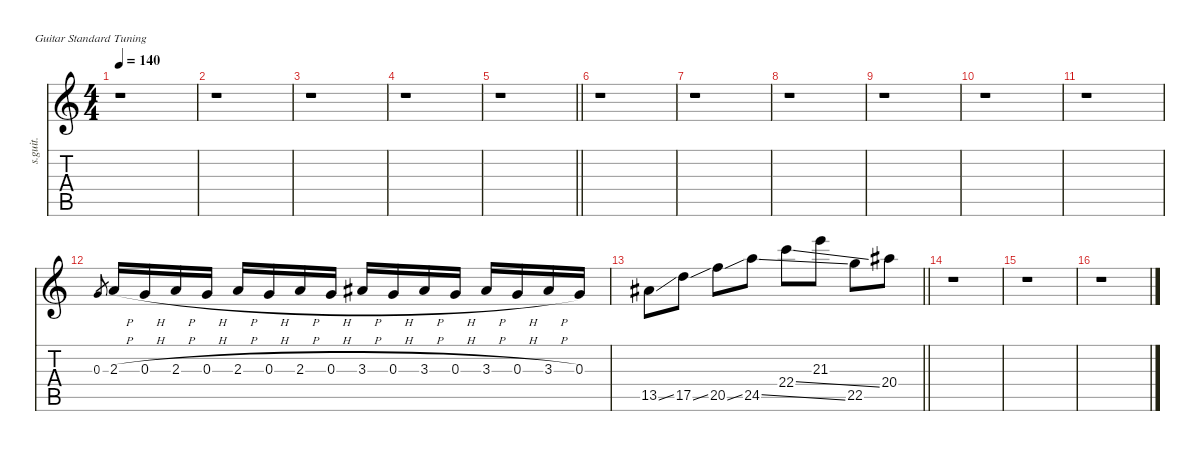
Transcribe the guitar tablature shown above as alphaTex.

\defaultSystemsLayout 4
\hideDynamics
\bracketExtendMode nobrackets
\otherSystemsTrackNameOrientation horizontal
\track ("Gtr. II" "s.guit.") {defaultSystemsLayout 8 instrument overdrivenguitar}
\staff {score tabs}
\tuning (E4 B3 G3 D3 A2 E2)
\ts (4 4)
\tempo 140
\clef g2
\ks c
r.1{dy mf beam Down} |
r.1{beam Down} |
r.1{beam Down} |
r.1{beam Down} |
\barLineRight lightlight
r.1{beam Down} |
r.1{beam Down} |
r.1{beam Down} |
r.1{beam Down} |
r.1{beam Down} |
r.1{beam Down} |
r.1{beam Down} |
0.3.8{gr dy mp beam Up} 2.3{h}.16{dy mf beam Up} 0.3{h}.16{beam Up} 2.3{h}.16{beam Up} 0.3{h}.16{beam Up} 2.3{h}.16{beam Up} 0.3{h}.16{beam Up} 2.3{h}.16{beam Up} 0.3{h}.16{beam Up} 3.3{h acc #}.16{beam Up} 0.3{h}.16{beam Up} 3.3{h acc #}.16{beam Up} 0.3{h}.16{beam Up} 3.3{h acc #}.16{beam Up} 0.3{h}.16{beam Up} 3.3{h acc #}.16{beam Up} 0.3.16{beam Up} |
\barLineRight lightlight
13.5{ss acc #}.8{dy f beam Down} 17.5{ss}.8{beam Down} 20.5{ss}.8{beam Down} 24.5{ss}.8{beam Down} 22.4{ss}.8{beam Down} 21.3.8{beam Down} 22.5.8{beam Down} 20.4{acc #}.8{beam Down} |
r.1{beam Down} |
r.1{beam Down} |
r.1{beam Down}
